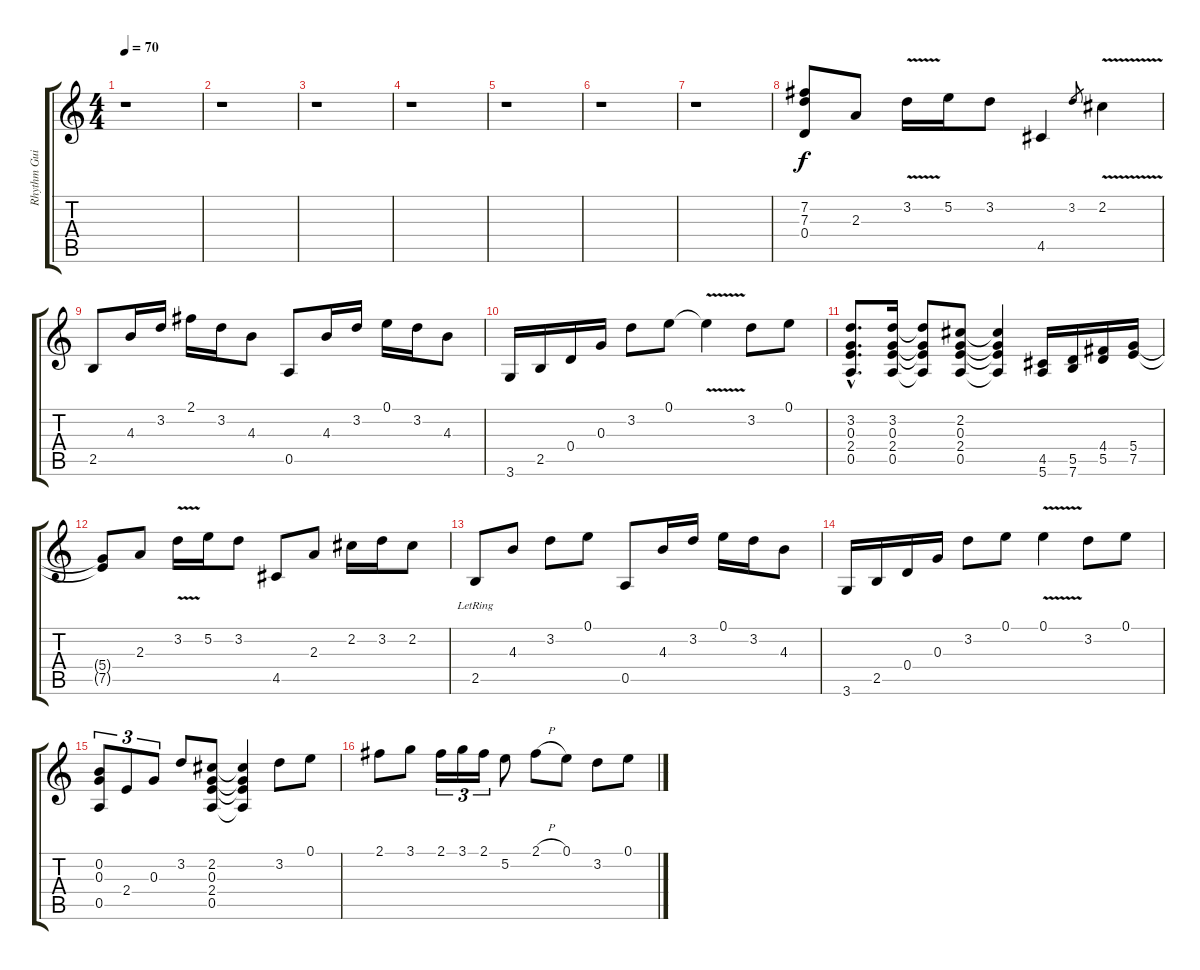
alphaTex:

\track ("Rhythm Guitar2" "Rhythm Gui") {instrument electricguitarclean}
\staff {score tabs}
\tuning (E4 B3 G3 D3 A2 E2) {hide}
\ts (4 4)
\tempo 70
\clef g2
\ks c
r.1{dy f} |
r.1 |
r.1 |
r.1 |
r.1 |
r.1 |
r.1 |
(7.2 7.3 0.4).8 2.3.8 3.2{v}.16 5.2.16 3.2.8 4.5.4 3.2.8{gr} 2.2{v}.4 |
2.5.8 4.3.16 3.2.16 2.1.16 3.2.16 4.3.8 0.5.8 4.3.16 3.2.16 0.1.16 3.2.16 4.3.8 |
3.6.16 2.5.16 0.4.16 0.3.16 3.2.8 0.1.8 0.1{v t}.4 3.2.8 0.1.8 |
(3.2{hac} 0.3{hac} 2.4{hac} 0.5{hac}).8{d} (3.2 0.3 2.4 0.5).16 (3.2{t} 0.3{t} 2.4{t} 0.5{t}).8 (2.2 0.3 2.4 0.5).8 (2.2{t} 0.3{t} 2.4{t} 0.5{t}).4 (4.5 5.6).16 (5.5 7.6).16 (4.4 5.5).16 (5.4 7.5).16 |
(5.4{t} 7.5{t}).8 2.3.8 3.2{v}.16 5.2.16 3.2.8 4.5.8 2.3.8 2.2.16 3.2.16 2.2.8 |
2.5{lr}.8 4.3.8 3.2.8 0.1.8 0.5.8 4.3.16 3.2.16 0.1.16 3.2.16 4.3.8 |
3.6.16 2.5.16 0.4.16 0.3.16 3.2.8 0.1.8 0.1{v}.4 3.2.8 0.1.8 |
(0.2 0.3 0.5).8{tu (3 2)} 2.4.8{tu (3 2)} 0.3.8{tu (3 2)} 3.2.8 (2.2 0.3 2.4 0.5).8 (2.2{t} 0.3{t} 2.4{t} 0.5{t}).4 3.2.8 0.1.8 |
2.1.8 3.1.8 2.1.16{tu (3 2)} 3.1.16{tu (3 2)} 2.1.16{tu (3 2)} 5.2.8 2.1{h}.8 0.1.8 3.2.8 0.1.8
